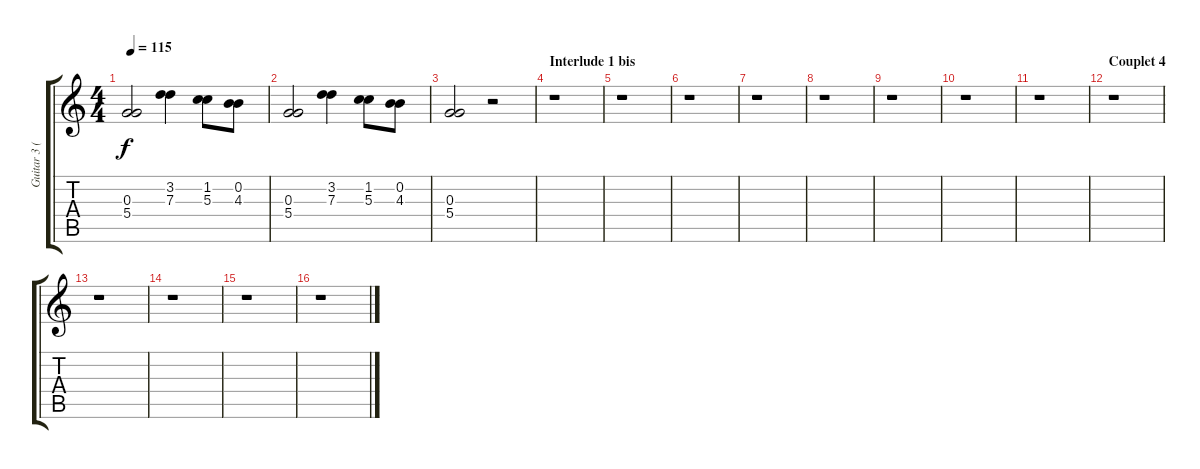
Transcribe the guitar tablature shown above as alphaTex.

\track ("Guitar 3 (Andy)" "Guitar 3 (") {instrument electricguitarmuted}
\staff {score tabs}
\tuning (E4 B3 G3 D3 A2 E2) {hide}
\ts (4 4)
\tempo 115
\clef g2
\ks c
(0.3 5.4).2{dy f} (3.2 7.3).4 (1.2 5.3).8 (0.2 4.3).8 |
(0.3 5.4).2 (3.2 7.3).4 (1.2 5.3).8 (0.2 4.3).8 |
(0.3 5.4).2 r.2 |
\section ("" "Interlude 1 bis")
r.1 |
r.1 |
r.1 |
r.1 |
r.1 |
r.1 |
r.1 |
r.1 |
\section ("" "Couplet 4")
r.1 |
r.1 |
r.1 |
r.1 |
r.1
